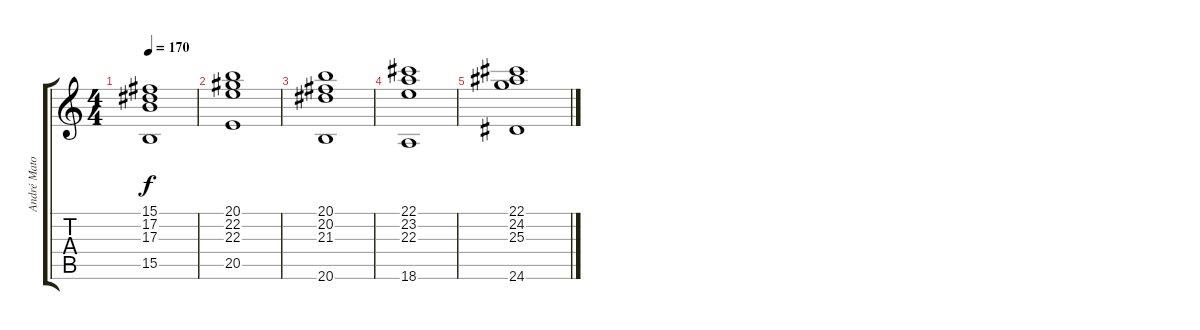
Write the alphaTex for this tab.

\track ("André Matos (Teclado)" "André Mato") {instrument stringensemble1}
\staff {score tabs}
\tuning (Eb4 Bb3 Gb3 Db3 Ab2 Eb2) {hide}
\ts (4 4)
\tempo 170
\clef g2
\ks c
(15.1 17.2 17.3 15.5).1{dy f} |
(20.1 22.2 22.3 20.5).1 |
(20.1 20.2 21.3 20.6).1 |
(22.1 23.2 22.3 18.6).1 |
(22.1 24.2 25.3 24.6).1
